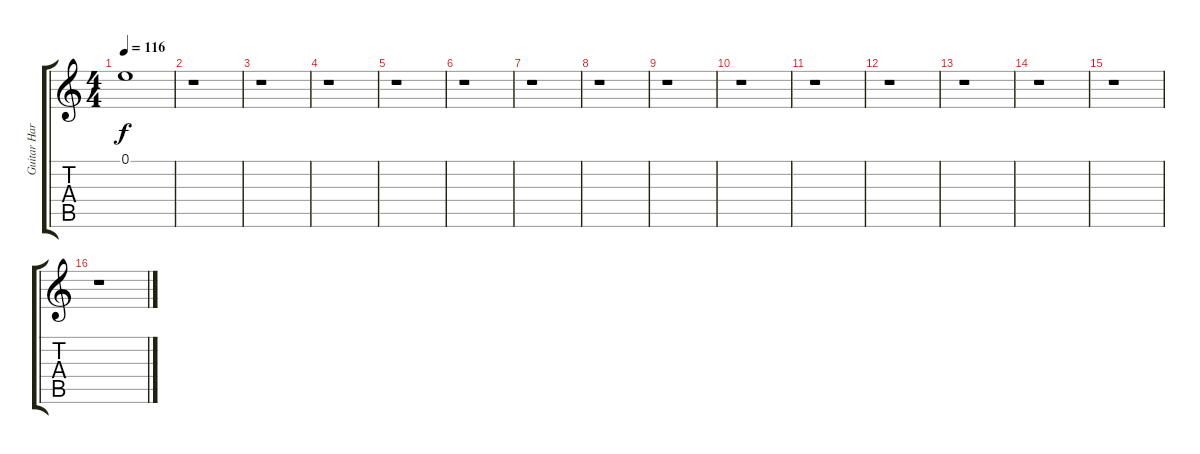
\track ("Guitar Harmonics" "Guitar Har") {instrument guitarharmonics}
\staff {score tabs}
\tuning (E4 B3 G3 D3 A2 E2) {hide}
\ts (4 4)
\tempo 116
\clef g2
\ks c
0.1{t}.1{dy f} |
r.1 |
r.1 |
r.1 |
r.1 |
r.1 |
r.1 |
r.1 |
r.1 |
r.1 |
r.1 |
r.1 |
r.1 |
r.1 |
r.1 |
r.1
